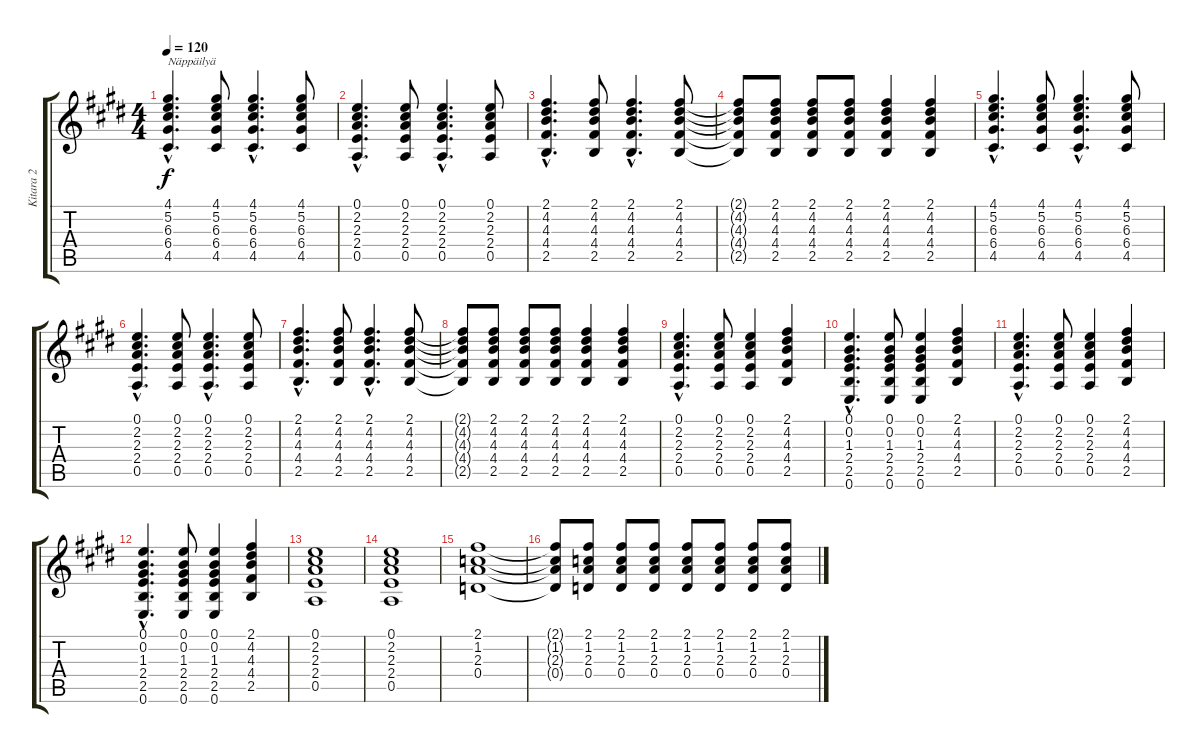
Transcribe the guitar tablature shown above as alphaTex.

\track ("Kitara 2" "Kitara 2") {instrument electricguitarclean}
\staff {score tabs}
\tuning (E4 B3 G3 D3 A2 E2) {hide}
\ts (4 4)
\tempo 120
\clef g2
\ks e
(4.1{hac} 5.2{hac} 6.3{hac} 6.4{hac} 4.5{hac}).4{d txt "Näppäilyä" dy f} (4.1 5.2 6.3 6.4 4.5).8 (4.1{hac} 5.2{hac} 6.3{hac} 6.4{hac} 4.5{hac}).4{d} (4.1 5.2 6.3 6.4 4.5).8 |
(0.1{hac} 2.2{hac} 2.3{hac} 2.4{hac} 0.5{hac}).4{d} (0.1 2.2 2.3 2.4 0.5).8 (0.1{hac} 2.2{hac} 2.3{hac} 2.4{hac} 0.5{hac}).4{d} (0.1 2.2 2.3 2.4 0.5).8 |
(2.1{hac} 4.2{hac} 4.3{hac} 4.4{hac} 2.5{hac}).4{d} (2.1 4.2 4.3 4.4 2.5).8 (2.1{hac} 4.2{hac} 4.3{hac} 4.4{hac} 2.5{hac}).4{d} (2.1 4.2 4.3 4.4 2.5).8 |
(2.1{t} 4.2{t} 4.3{t} 4.4{t} 2.5{t}).8 (2.1 4.2 4.3 4.4 2.5).8 (2.1 4.2 4.3 4.4 2.5).8 (2.1 4.2 4.3 4.4 2.5).8 (2.1 4.2 4.3 4.4 2.5).4 (2.1 4.2 4.3 4.4 2.5).4 |
(4.1{hac} 5.2{hac} 6.3{hac} 6.4{hac} 4.5{hac}).4{d} (4.1 5.2 6.3 6.4 4.5).8 (4.1{hac} 5.2{hac} 6.3{hac} 6.4{hac} 4.5{hac}).4{d} (4.1 5.2 6.3 6.4 4.5).8 |
(0.1{hac} 2.2{hac} 2.3{hac} 2.4{hac} 0.5{hac}).4{d} (0.1 2.2 2.3 2.4 0.5).8 (0.1{hac} 2.2{hac} 2.3{hac} 2.4{hac} 0.5{hac}).4{d} (0.1 2.2 2.3 2.4 0.5).8 |
(2.1{hac} 4.2{hac} 4.3{hac} 4.4{hac} 2.5{hac}).4{d} (2.1 4.2 4.3 4.4 2.5).8 (2.1{hac} 4.2{hac} 4.3{hac} 4.4{hac} 2.5{hac}).4{d} (2.1 4.2 4.3 4.4 2.5).8 |
(2.1{t} 4.2{t} 4.3{t} 4.4{t} 2.5{t}).8 (2.1 4.2 4.3 4.4 2.5).8 (2.1 4.2 4.3 4.4 2.5).8 (2.1 4.2 4.3 4.4 2.5).8 (2.1 4.2 4.3 4.4 2.5).4 (2.1 4.2 4.3 4.4 2.5).4 |
(0.1{hac} 2.2{hac} 2.3{hac} 2.4{hac} 0.5{hac}).4{d} (0.1 2.2 2.3 2.4 0.5).8 (0.1 2.2 2.3 2.4 0.5).4 (2.1 4.2 4.3 4.4 2.5).4 |
(0.1{hac} 0.2{hac} 1.3{hac} 2.4{hac} 2.5{hac} 0.6{hac}).4{d} (0.1 0.2 1.3 2.4 2.5 0.6).8 (0.1 0.2 1.3 2.4 2.5 0.6).4 (2.1 4.2 4.3 4.4 2.5).4 |
(0.1{hac} 2.2{hac} 2.3{hac} 2.4{hac} 0.5{hac}).4{d} (0.1 2.2 2.3 2.4 0.5).8 (0.1 2.2 2.3 2.4 0.5).4 (2.1 4.2 4.3 4.4 2.5).4 |
(0.1{hac} 0.2{hac} 1.3{hac} 2.4{hac} 2.5{hac} 0.6{hac}).4{d} (0.1 0.2 1.3 2.4 2.5 0.6).8 (0.1 0.2 1.3 2.4 2.5 0.6).4 (2.1 4.2 4.3 4.4 2.5).4 |
(0.1 2.2 2.3 2.4 0.5).1 |
(0.1 2.2 2.3 2.4 0.5).1 |
(2.1 1.2 2.3 0.4).1 |
(2.1{t} 1.2{t} 2.3{t} 0.4{t}).8 (2.1 1.2 2.3 0.4).8 (2.1 1.2 2.3 0.4).8 (2.1 1.2 2.3 0.4).8 (2.1 1.2 2.3 0.4).8 (2.1 1.2 2.3 0.4).8 (2.1 1.2 2.3 0.4).8 (2.1 1.2 2.3 0.4).8
